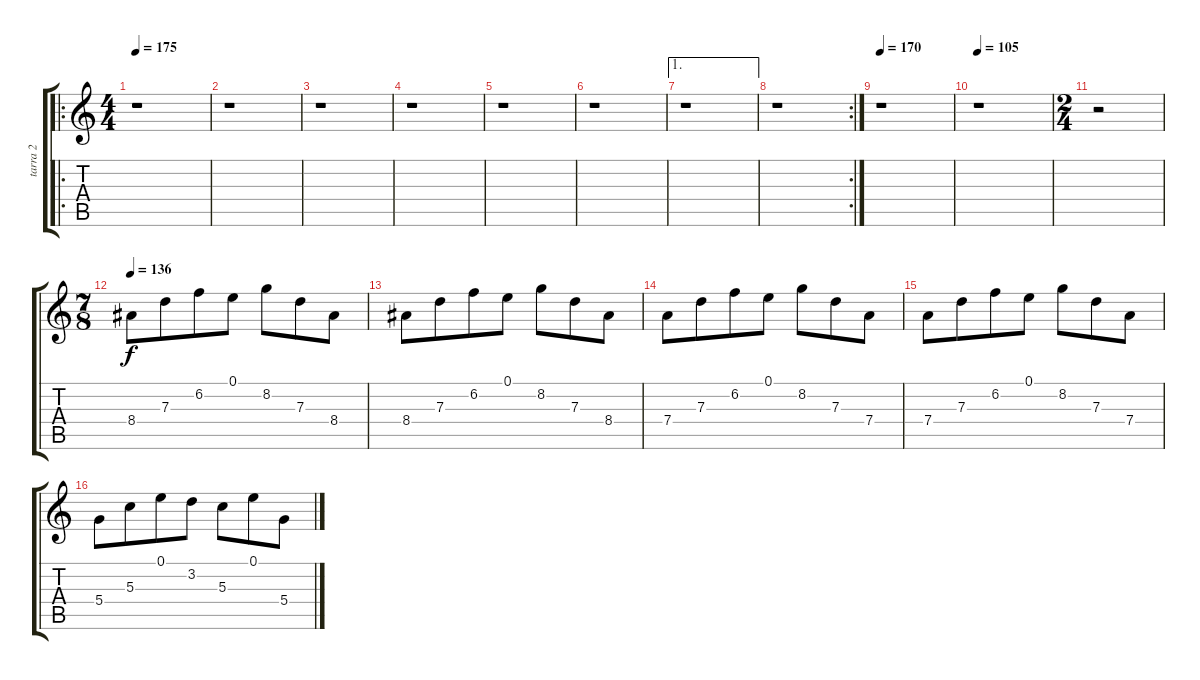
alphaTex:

\track ("tarra 2" "tarra 2") {instrument acousticguitarsteel}
\staff {score tabs}
\tuning (E4 B3 G3 D3 A2 E2) {hide}
\ro
\ts (4 4)
\tempo 175
\clef g2
\ks c
r.1{dy f instrument acousticguitarsteel} |
r.1 |
r.1 |
r.1 |
r.1 |
r.1 |
\ae 1
r.1 |
\rc 2
r.1 |
\tempo 170
r.1 |
\tempo 105
r.1 |
\ts (2 4)
r.2 |
\ts (7 8)
\tempo 136
8.4.8 7.3.8 6.2.8 0.1.8 8.2.8 7.3.8 8.4.8 |
8.4.8 7.3.8 6.2.8 0.1.8 8.2.8 7.3.8 8.4.8 |
7.4.8 7.3.8 6.2.8 0.1.8 8.2.8 7.3.8 7.4.8 |
7.4.8 7.3.8 6.2.8 0.1.8 8.2.8 7.3.8 7.4.8 |
5.4.8 5.3.8 0.1.8 3.2.8 5.3.8 0.1.8 5.4.8
